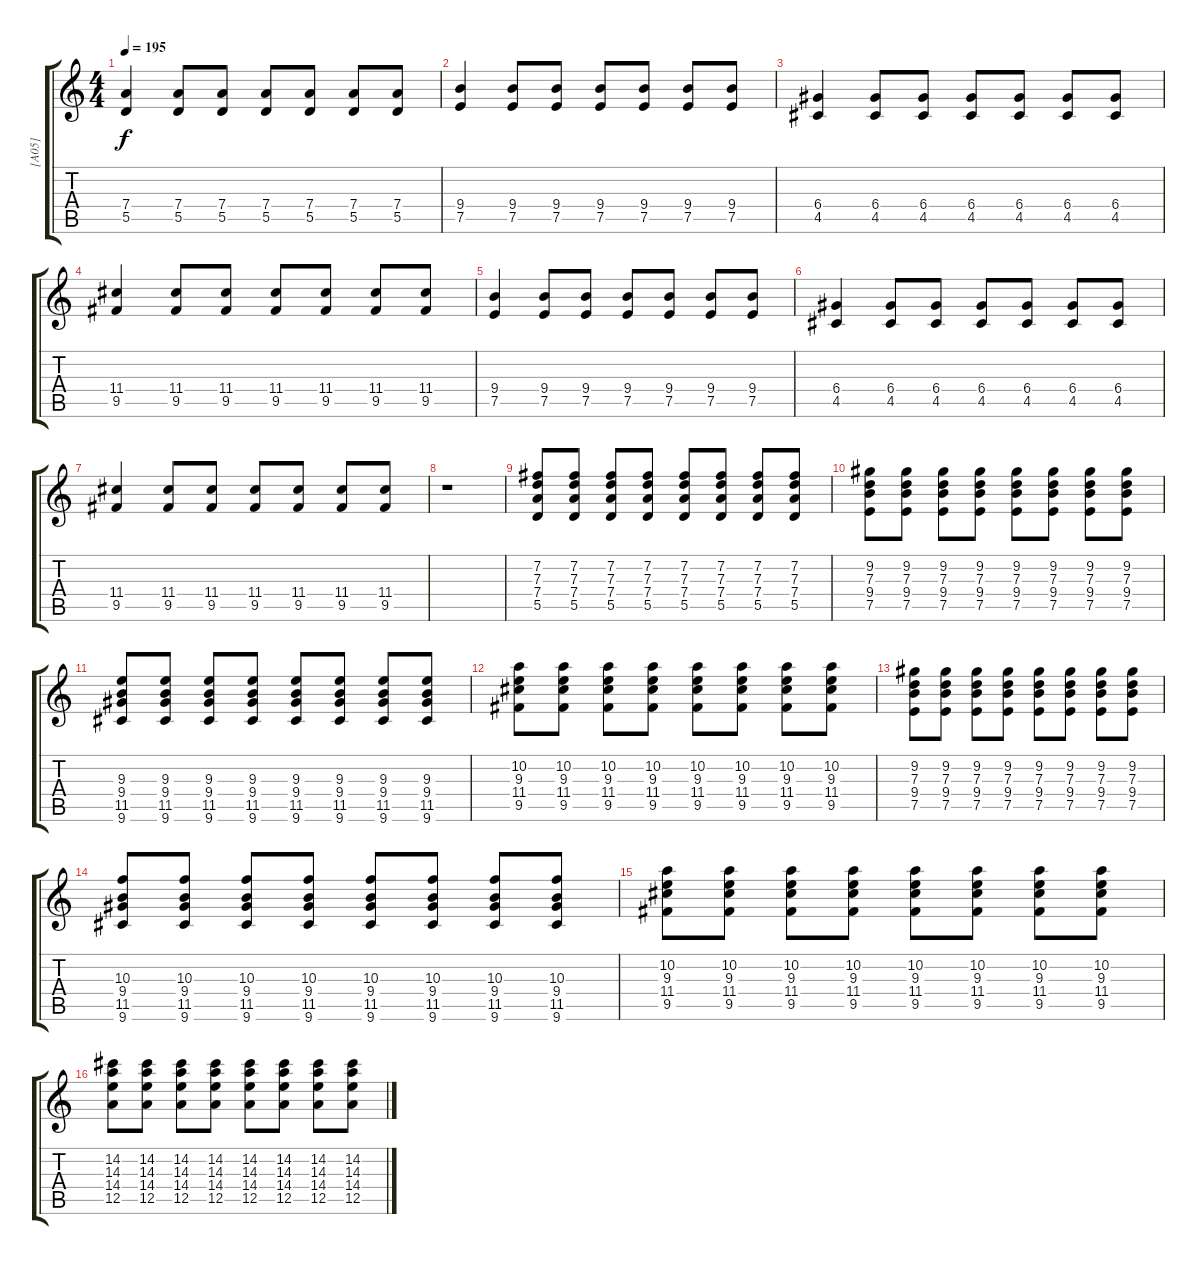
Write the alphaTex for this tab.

\track ("[A05]" "[A05]") {instrument distortionguitar}
\staff {score tabs}
\tuning (E4 B3 G3 D3 A2 E2) {hide}
\ts (4 4)
\tempo 195
\clef g2
\ks c
(7.4 5.5).4{dy f} (7.4 5.5).8 (7.4 5.5).8 (7.4 5.5).8 (7.4 5.5).8 (7.4 5.5).8 (7.4 5.5).8 |
(9.4 7.5).4 (9.4 7.5).8 (9.4 7.5).8 (9.4 7.5).8 (9.4 7.5).8 (9.4 7.5).8 (9.4 7.5).8 |
(6.4 4.5).4 (6.4 4.5).8 (6.4 4.5).8 (6.4 4.5).8 (6.4 4.5).8 (6.4 4.5).8 (6.4 4.5).8 |
(11.4 9.5).4 (11.4 9.5).8 (11.4 9.5).8 (11.4 9.5).8 (11.4 9.5).8 (11.4 9.5).8 (11.4 9.5).8 |
(9.4 7.5).4 (9.4 7.5).8 (9.4 7.5).8 (9.4 7.5).8 (9.4 7.5).8 (9.4 7.5).8 (9.4 7.5).8 |
(6.4 4.5).4 (6.4 4.5).8 (6.4 4.5).8 (6.4 4.5).8 (6.4 4.5).8 (6.4 4.5).8 (6.4 4.5).8 |
(11.4 9.5).4 (11.4 9.5).8 (11.4 9.5).8 (11.4 9.5).8 (11.4 9.5).8 (11.4 9.5).8 (11.4 9.5).8 |
r.1 |
(7.2 7.3 7.4 5.5).8 (7.2 7.3 7.4 5.5).8 (7.2 7.3 7.4 5.5).8 (7.2 7.3 7.4 5.5).8 (7.2 7.3 7.4 5.5).8 (7.2 7.3 7.4 5.5).8 (7.2 7.3 7.4 5.5).8 (7.2 7.3 7.4 5.5).8 |
(9.2 7.3 9.4 7.5).8 (9.2 7.3 9.4 7.5).8 (9.2 7.3 9.4 7.5).8 (9.2 7.3 9.4 7.5).8 (9.2 7.3 9.4 7.5).8 (9.2 7.3 9.4 7.5).8 (9.2 7.3 9.4 7.5).8 (9.2 7.3 9.4 7.5).8 |
(9.3 9.4 11.5 9.6).8 (9.3 9.4 11.5 9.6).8 (9.3 9.4 11.5 9.6).8 (9.3 9.4 11.5 9.6).8 (9.3 9.4 11.5 9.6).8 (9.3 9.4 11.5 9.6).8 (9.3 9.4 11.5 9.6).8 (9.3 9.4 11.5 9.6).8 |
(10.2 9.3 11.4 9.5).8 (10.2 9.3 11.4 9.5).8 (10.2 9.3 11.4 9.5).8 (10.2 9.3 11.4 9.5).8 (10.2 9.3 11.4 9.5).8 (10.2 9.3 11.4 9.5).8 (10.2 9.3 11.4 9.5).8 (10.2 9.3 11.4 9.5).8 |
(9.2 7.3 9.4 7.5).8 (9.2 7.3 9.4 7.5).8 (9.2 7.3 9.4 7.5).8 (9.2 7.3 9.4 7.5).8 (9.2 7.3 9.4 7.5).8 (9.2 7.3 9.4 7.5).8 (9.2 7.3 9.4 7.5).8 (9.2 7.3 9.4 7.5).8 |
(10.3 9.4 11.5 9.6).8 (10.3 9.4 11.5 9.6).8 (10.3 9.4 11.5 9.6).8 (10.3 9.4 11.5 9.6).8 (10.3 9.4 11.5 9.6).8 (10.3 9.4 11.5 9.6).8 (10.3 9.4 11.5 9.6).8 (10.3 9.4 11.5 9.6).8 |
(10.2 9.3 11.4 9.5).8 (10.2 9.3 11.4 9.5).8 (10.2 9.3 11.4 9.5).8 (10.2 9.3 11.4 9.5).8 (10.2 9.3 11.4 9.5).8 (10.2 9.3 11.4 9.5).8 (10.2 9.3 11.4 9.5).8 (10.2 9.3 11.4 9.5).8 |
(14.2 14.3 14.4 12.5).8 (14.2 14.3 14.4 12.5).8 (14.2 14.3 14.4 12.5).8 (14.2 14.3 14.4 12.5).8 (14.2 14.3 14.4 12.5).8 (14.2 14.3 14.4 12.5).8 (14.2 14.3 14.4 12.5).8 (14.2 14.3 14.4 12.5).8
